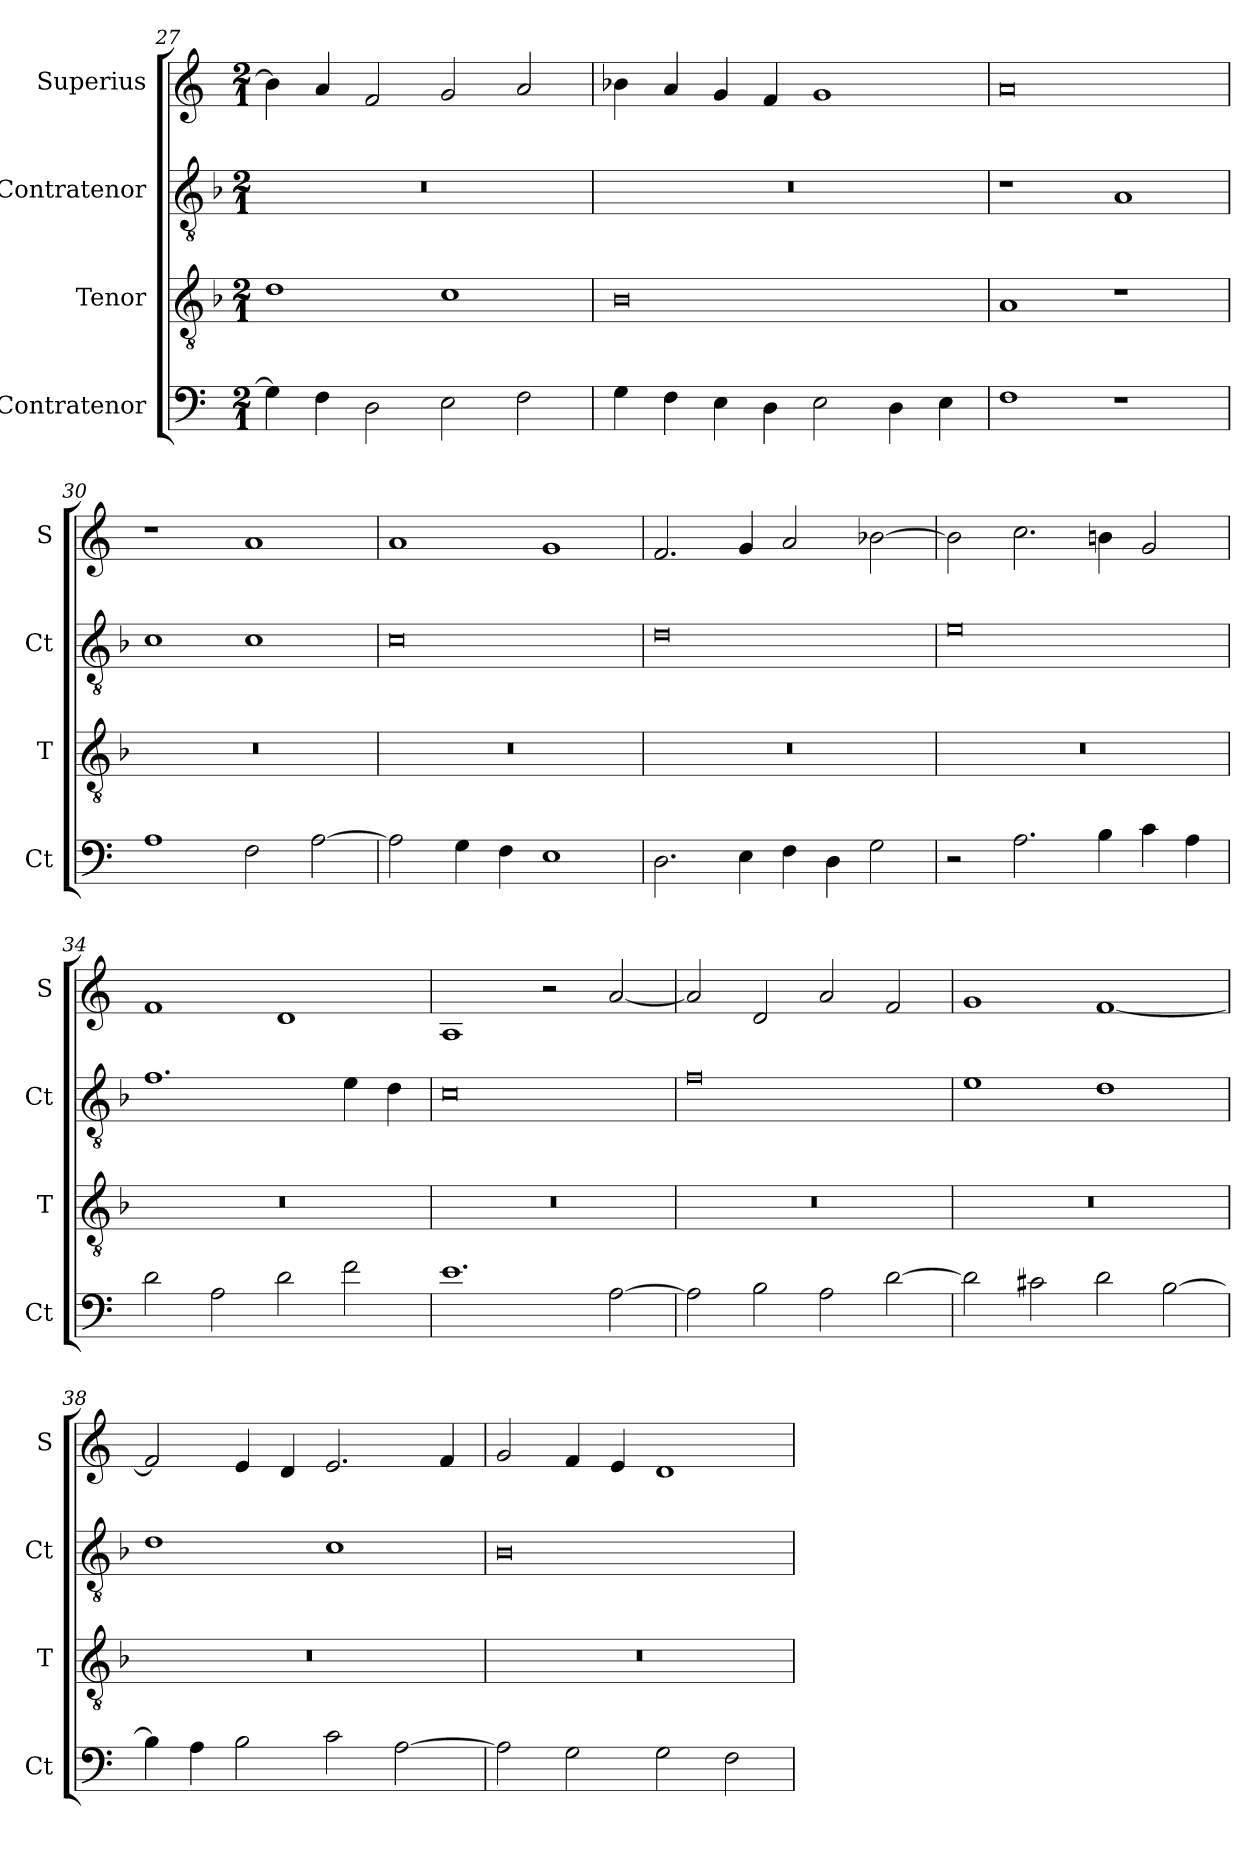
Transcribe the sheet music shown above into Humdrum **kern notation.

**kern	**kern	**kern	**kern
*part4	*part3	*part2	*part1
*staff4	*staff3	*staff2	*staff1
*I"Contratenor	*I"Tenor	*I"Contratenor	*I"Superius
*I'Ct	*I'T	*I'Ct	*I'S
*clefF4	*clefGv2	*clefGv2	*clefG2
*k[]	*k[b-]	*k[b-]	*k[]
*M2/1	*M2/1	*M2/1	*M2/1
=27	=27	=27	=27
4G]	1d	0r	4b-]
4F	.	.	4a
2D	.	.	2f
2E	1c	.	2g
2F	.	.	2a
=28	=28	=28	=28
4G	0B-	0r	4b-X
4F	.	.	4a
4E	.	.	4g
4D	.	.	4f
2E	.	.	1g
4D	.	.	.
4E	.	.	.
=29	=29	=29	=29
1F	1A	1r	0a
1r	1r	1A	.
=30	=30	=30	=30
1A	0r	1c	1r
2F	.	1c	1a
[2A	.	.	.
=31	=31	=31	=31
2A]	0r	0c	1a
4G	.	.	.
4F	.	.	.
1E	.	.	1g
=32	=32	=32	=32
2.D	0r	0d	2.f
4E	.	.	4g
4F	.	.	2a
4D	.	.	.
2G	.	.	[2b-X
=33	=33	=33	=33
2r	0r	0e	2b-]
2.A	.	.	2.cc
4B	.	.	4bn
4c	.	.	2g
4A	.	.	.
=34	=34	=34	=34
2d	0r	1.f	1f
2A	.	.	.
2d	.	.	1d
2f	.	4e	.
.	.	4d	.
=35	=35	=35	=35
1.e	0r	0c	1A
.	.	.	2r
[2A	.	.	[2a
=36	=36	=36	=36
2A]	0r	0f	2a]
2B	.	.	2d
2A	.	.	2a
[2d	.	.	2f
=37	=37	=37	=37
2d]	0r	1e	1g
2c#X	.	.	.
2d	.	1d	[1f
[2B	.	.	.
=38	=38	=38	=38
4B]	0r	1d	2f]
4A	.	.	.
2B	.	.	4e
.	.	.	4d
2c	.	1c	2.e
[2A	.	.	.
.	.	.	4f
=39	=39	=39	=39
2A]	0r	0B-	2g
2G	.	.	4f
.	.	.	4e
2G	.	.	1d
2F	.	.	.
=	=	=	=
*-	*-	*-	*-
